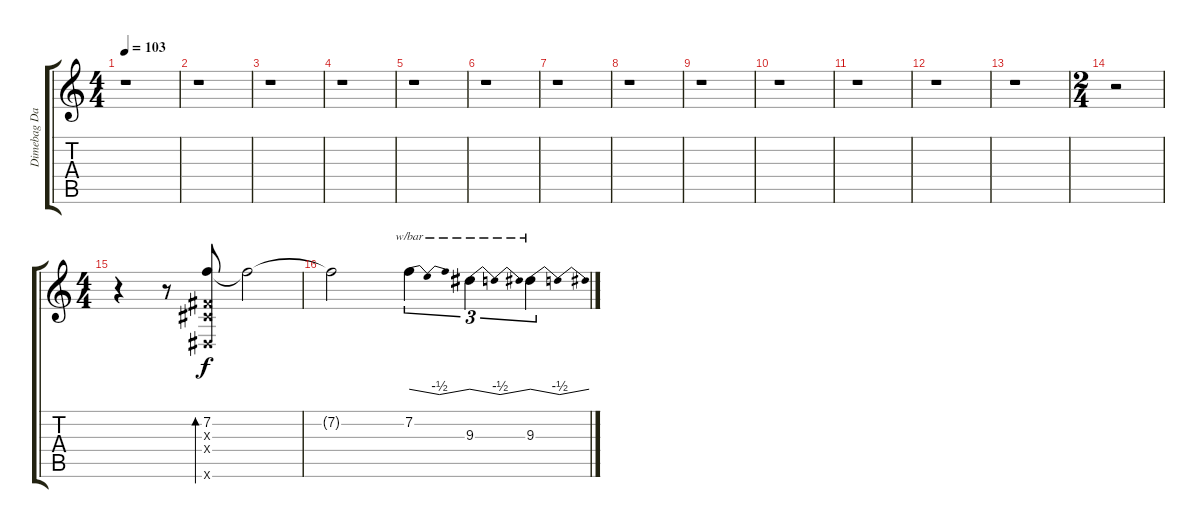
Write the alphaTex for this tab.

\track ("Dimebag Darrel 2 (solos)" "Dimebag Da") {instrument distortionguitar}
\staff {score tabs}
\tuning (Eb4 Bb3 Gb3 Db3 Ab2 Eb2) {hide}
\ts (4 4)
\tempo 103
\clef g2
\ks c
r.1{dy f} |
r.1 |
r.1 |
r.1 |
r.1 |
r.1 |
r.1 |
r.1 |
r.1 |
r.1 |
r.1 |
r.1 |
r.1 |
\ts (2 4)
r.2 |
\ts (4 4)
r.4 r.8 (7.2 0.3{x} 0.4{x} 0.6{x}).8{bd 240} 7.2{t}.2 |
7.2{t}.2 7.2.4{tu (3 2) tbe (dip default 0 0 30 -2 60 0)} 9.3.4{tu (3 2) tbe (dip default 0 0 30 -2 60 0)} 9.3.4{tu (3 2) tbe (dip default 0 0 30 -2 60 0)}
